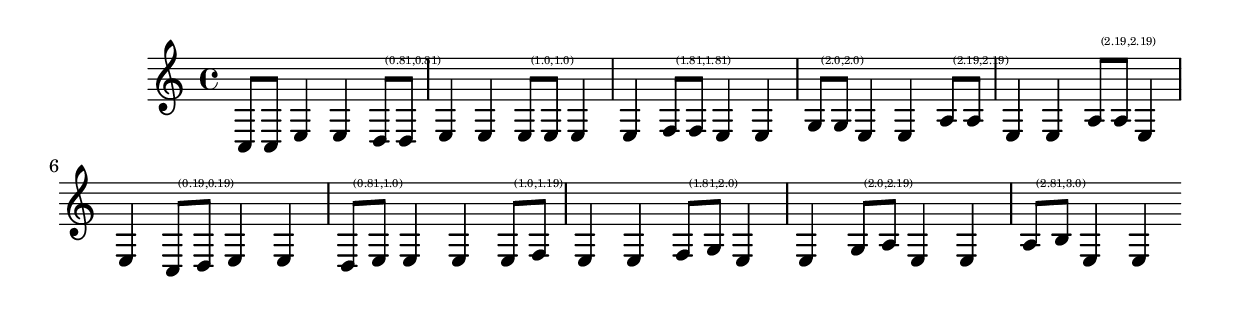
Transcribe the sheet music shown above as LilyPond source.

\header {

    texidoc = "This file tests a few standard beam quants."
    
}

\version "2.3.6"

%
% todo: make the check-quant function throw an error for incorrect quants
%

\paper  {
    raggedright = ##t
    #(define debug-beam-quanting #t)

      }

filler = \relative { e4 e }
% 


primes = \relative {
    \assertBeamQuant #'(0 . 0)  #'(0 . 0)
    c8[ c]
    \filler
    \assertBeamQuant #'(1 . -1)  #'(1 . -1)
    d8[ d]
     
    \filler
     
    \assertBeamQuant #'(1 . 0)  #'(1 . 0)
    e8[ e]
    \filler
     
     
    \assertBeamQuant #'(2 . -1)  #'(2 . -1)
    f8[ f]
    \filler
     
     
    \assertBeamQuant #'(2 . 0)  #'(2 . 0)
    g8[ g]
    \filler
     
     
    \assertBeamQuant #'(2 . 1)  #'(2 . 1)
    a8[ a]
    \filler
      
    \once \override Beam #'inspect-quants = #'(2.2 . 2.2)
    a8[ a]
    \filler
}

seconds = \relative {
    \assertBeamQuant #'(0 . 1)  #'(0 . 1)
    c8[ d]
    \filler
     
    \assertBeamQuant #'(1 . -1)  #'(1 . 0)
    d8[ e]
    \filler
     
     
    \assertBeamQuant #'(1 . 0)  #'(1 . 1)
    e8[ f]
    \filler
     
     
    \assertBeamQuant #'(2 . -1)  #'(2 . 0)
    f8[ g]
    \filler
     
     
    \assertBeamQuant #'(2 . 0)  #'(2 . 1)
    g8[ a]
    \filler

    \assertBeamQuant #'(3 . -1)  #'(3 . 0)
    a8[ b]
    \filler
}


{ \primes \seconds }

